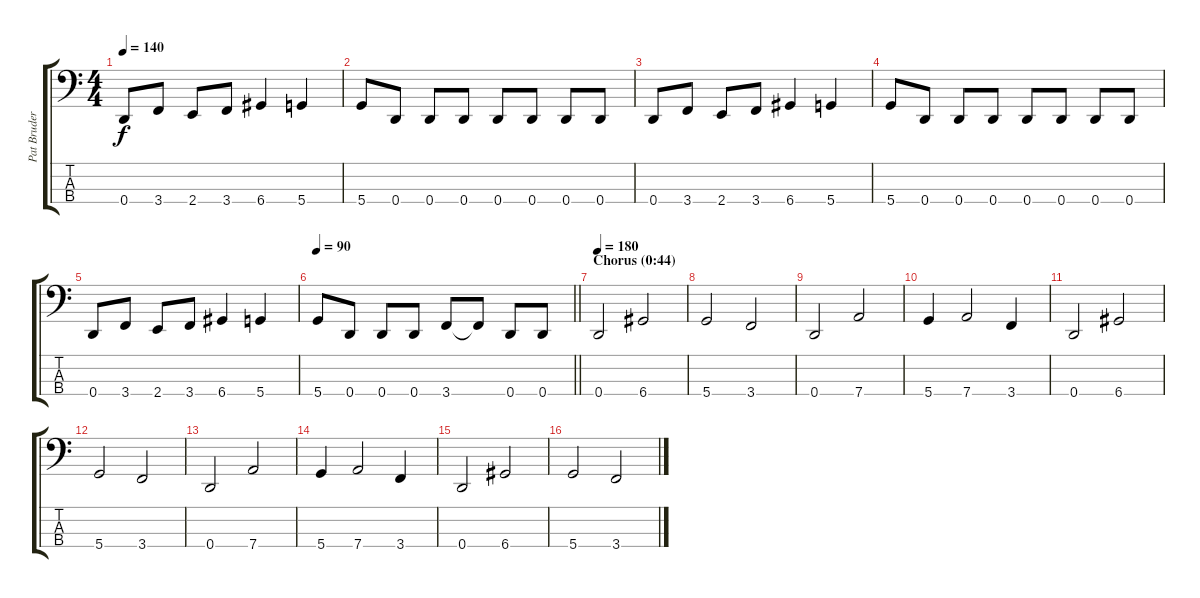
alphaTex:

\track ("Pat Bruders (bass)" "Pat Bruder") {instrument electricbassfinger}
\staff {score tabs}
\tuning (G2 D2 A1 D1) {hide}
\ts (4 4)
\tempo 140
\clef f4
\ks c
0.4.8{dy f} 3.4.8 2.4.8 3.4.8 6.4.4 5.4.4 |
5.4.8 0.4.8 0.4.8 0.4.8 0.4.8 0.4.8 0.4.8 0.4.8 |
0.4.8 3.4.8 2.4.8 3.4.8 6.4.4 5.4.4 |
5.4.8 0.4.8 0.4.8 0.4.8 0.4.8 0.4.8 0.4.8 0.4.8 |
0.4.8 3.4.8 2.4.8 3.4.8 6.4.4 5.4.4 |
\tempo 90
\barLineRight lightlight
5.4.8 0.4.8 0.4.8 0.4.8 3.4.8 3.4{t}.8 0.4.8 0.4.8 |
\section ("" "Chorus (0:44)")
\tempo 180
0.4.2 6.4.2 |
5.4.2 3.4.2 |
0.4.2 7.4.2 |
5.4.4 7.4.2 3.4.4 |
0.4.2 6.4.2 |
5.4.2 3.4.2 |
0.4.2 7.4.2 |
5.4.4 7.4.2 3.4.4 |
0.4.2 6.4.2 |
5.4.2 3.4.2
